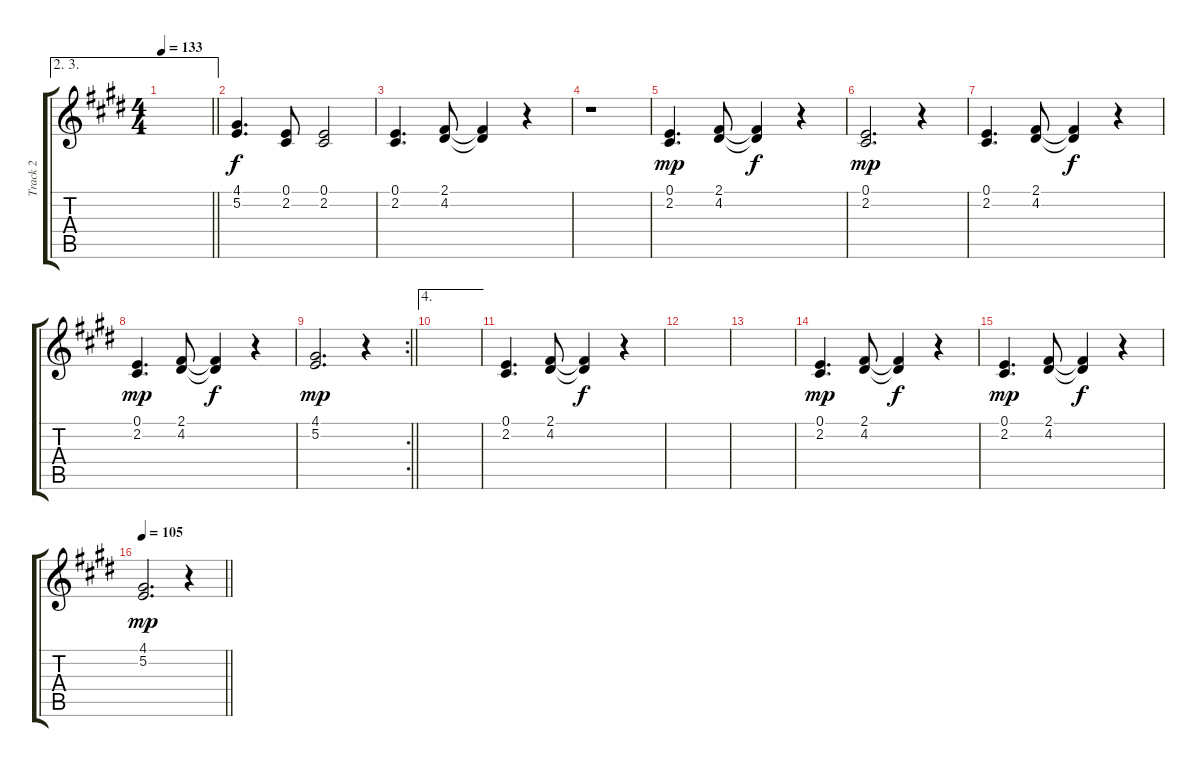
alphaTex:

\track ("Track 2" "Track 2") {instrument tenorsax}
\staff {score tabs}
\tuning (E4 B3 G3 D3 A2 E2) {hide}
\ae (2 3)
\ts (4 4)
\tempo 133
\clef g2
\barLineRight lightlight
\ks e
|
(4.1 5.2).4{d} (0.1 2.2).8 (0.1 2.2).2 |
(0.1 2.2).4{d} (2.1 4.2).8 (2.1{t} 4.2{t}).4{dy f} r.4 |
r.1 |
(0.1 2.2).4{d dy mp} (2.1 4.2).8 (2.1{t} 4.2{t}).4{dy f} r.4 |
(0.1 2.2).2{d dy mp} r.4 |
(0.1 2.2).4{d} (2.1 4.2).8 (2.1{t} 4.2{t}).4{dy f} r.4 |
(0.1 2.2).4{d dy mp} (2.1 4.2).8 (2.1{t} 4.2{t}).4{dy f} r.4 |
\rc 2
\barLineRight lightlight
(4.1 5.2).2{d dy mp} r.4 |
\ae 4
|
(0.1 2.2).4{d} (2.1 4.2).8 (2.1{t} 4.2{t}).4{dy f} r.4 |
|
|
(0.1 2.2).4{d dy mp} (2.1 4.2).8 (2.1{t} 4.2{t}).4{dy f} r.4 |
(0.1 2.2).4{d dy mp} (2.1 4.2).8 (2.1{t} 4.2{t}).4{dy f} r.4 |
\tempo 105
\barLineRight lightlight
(4.1 5.2).2{d dy mp} r.4
